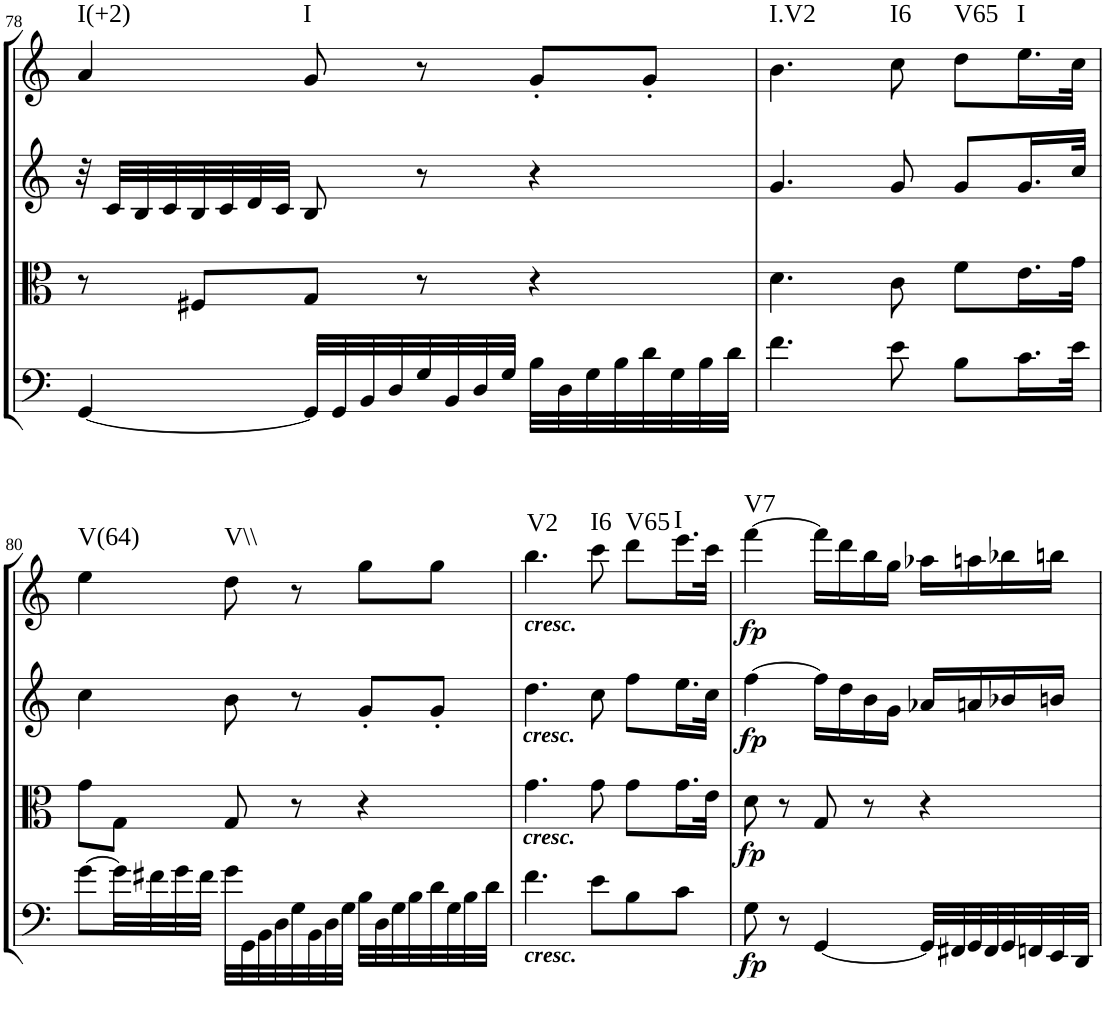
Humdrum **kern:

**kern	**dynam	**kern	**dynam	**kern	**dynam	**kern	**dynam	**harte
*part4	*part4	*part3	*part3	*part2	*part2	*part1	*part1	*part1
*staff4	*staff4	*staff3	*staff3	*staff2	*staff2	*staff1	*staff1	*
*I"Cello	*	*I"Viola	*	*I"2nd Violin	*	*I"1st Violin	*	*
*	*	*I'Vla	*	*I'Vln	*	*I'Vln	*	*
!!LO:PB:g=z
*clefF4	*	*clefC3	*	*clefG2	*	*clefG2	*	*
*k[]	*	*k[]	*	*k[]	*	*k[]	*	*
*C:	*	*C:	*	*C:	*	*C:	*	*
*M3/4	*	*M3/4	*	*M3/4	*	*M3/4	*	*
=78	=78	=78	=78	=78	=78	=78	=78	=78
!	!	!	!	!	!	!	!	!LO:H:kt=I(+2)
[4GG/	.	8r	.	32r	.	4a/	.	N
.	.	.	.	32c/LLL	.	.	.	.
.	.	.	.	32B/	.	.	.	.
.	.	.	.	32c/	.	.	.	.
.	.	8F#X/L	.	32B/	.	.	.	.
.	.	.	.	32c/	.	.	.	.
.	.	.	.	32d/	.	.	.	.
.	.	.	.	32c/JJJ	.	.	.	.
!	!	!	!	!	!	!	!	!LO:H:kt=I
32GG/LLL]	.	8G/J	.	8B/	.	8g/	.	N
32GG/	.	.	.	.	.	.	.	.
32BB/	.	.	.	.	.	.	.	.
32D/	.	.	.	.	.	.	.	.
32G/	.	8r	.	8r	.	8r	.	.
32BB/	.	.	.	.	.	.	.	.
32D/	.	.	.	.	.	.	.	.
32G/JJJ	.	.	.	.	.	.	.	.
32B\LLL	.	4r	.	4r	.	8g'/L	.	.
32D\	.	.	.	.	.	.	.	.
32G\	.	.	.	.	.	.	.	.
32B\	.	.	.	.	.	.	.	.
32d\	.	.	.	.	.	8g'/J	.	.
32G\	.	.	.	.	.	.	.	.
32B\	.	.	.	.	.	.	.	.
32d\JJJ	.	.	.	.	.	.	.	.
=79	=79	=79	=79	=79	=79	=79	=79	=79
!	!	!	!	!	!	!	!	!LO:H:kt=I.V2
4.f\	.	4.d\	.	4.g/	.	4.b\	.	N
!	!	!	!	!	!	!	!	!LO:H:kt=I6
8e\	.	8c\	.	8g/	.	8cc\	.	N
!	!	!	!	!	!	!	!	!LO:H:kt=V65
8B\L	.	8f\L	.	8g/L	.	8dd\L	.	N
!	!	!	!	!	!	!	!	!LO:H:kt=I
16.c\L	.	16.e\L	.	16.g/L	.	16.ee\L	.	N
32e\JJk	.	32g\JJk	.	32cc/JJk	.	32cc\JJk	.	.
!!LO:LB:g=z
=80	=80	=80	=80	=80	=80	=80	=80	=80
!	!	!	!	!	!	!	!	!LO:H:kt=V(64)
[8g\L	.	8g\L	.	4cc\	.	4ee\	.	N
32g\LL]	.	8G\J	.	.	.	.	.	.
32f#X\	.	.	.	.	.	.	.	.
32g\	.	.	.	.	.	.	.	.
32f#\JJJ	.	.	.	.	.	.	.	.
!	!	!	!	!	!	!	!	!LO:H:kt=V\\
32g\LLL	.	8G/	.	8b\	.	8dd\	.	N
32GG\	.	.	.	.	.	.	.	.
32BB\	.	.	.	.	.	.	.	.
32D\	.	.	.	.	.	.	.	.
32G\	.	8r	.	8r	.	8r	.	.
32BB\	.	.	.	.	.	.	.	.
32D\	.	.	.	.	.	.	.	.
32G\JJJ	.	.	.	.	.	.	.	.
32B\LLL	.	4r	.	8g'/L	.	8gg\L	.	.
32D\	.	.	.	.	.	.	.	.
32G\	.	.	.	.	.	.	.	.
32B\	.	.	.	.	.	.	.	.
32d\	.	.	.	8g'/J	.	8gg\J	.	.
32G\	.	.	.	.	.	.	.	.
32B\	.	.	.	.	.	.	.	.
32d\JJJ	.	.	.	.	.	.	.	.
=81	=81	=81	=81	=81	=81	=81	=81	=81
!	!	!	!	!	!	!LO:TX:b:Bi:t=cresc.	!	!
!	!	!	!	!LO:TX:b:Bi:t=cresc.	!	!	!	!
!	!	!LO:TX:b:Bi:t=cresc.	!	!	!	!	!	!
!LO:TX:b:Bi:t=cresc.	!	!	!	!	!	!	!	!LO:H:kt=V2
4.f\	.	4.g\	.	4.dd\	.	4.bb\	.	N
!	!	!	!	!	!	!	!	!LO:H:kt=I6
8e\L	.	8g\	.	8cc\	.	8ccc\	.	N
!	!	!	!	!	!	!	!	!LO:H:kt=V65
8B\	.	8g\L	.	8ff\L	.	8ddd\L	.	N
!	!	!	!	!	!	!	!	!LO:H:kt=I
8c\J	.	16.g\L	.	16.ee\L	.	16.eee\L	.	N
.	.	32e\JJk	.	32cc\JJk	.	32ccc\JJk	.	.
=82	=82	=82	=82	=82	=82	=82	=82	=82
!	!LO:DY:b	!	!LO:DY:b	!	!LO:DY:b	!	!LO:DY:b	!LO:H:kt=V7
8G\	fp	8d\	fp	[4ff\	fp	[4fff\	fp	N
8r	.	8r	.	.	.	.	.	.
[4GG/	.	8G/	.	16ff\LL]	.	16fff\LL]	.	.
.	.	.	.	16dd\	.	16ddd\	.	.
.	.	8r	.	16b\	.	16bb\	.	.
.	.	.	.	16g\JJ	.	16gg\JJ	.	.
32GG/LLL]	.	4r	.	16a-X/LL	.	16aa-X\LL	.	.
32FF#X/	.	.	.	.	.	.	.	.
32GG/	.	.	.	16an/	.	16aan\	.	.
32FF#/	.	.	.	.	.	.	.	.
32GG/	.	.	.	16b-X/	.	16bb-X\	.	.
32FFn/	.	.	.	.	.	.	.	.
32EE/	.	.	.	16bn/JJ	.	16bbn\JJ	.	.
32DD/JJJ	.	.	.	.	.	.	.	.
=	=	=	=	=	=	=	=	=
*-	*-	*-	*-	*-	*-	*-	*-	*-
